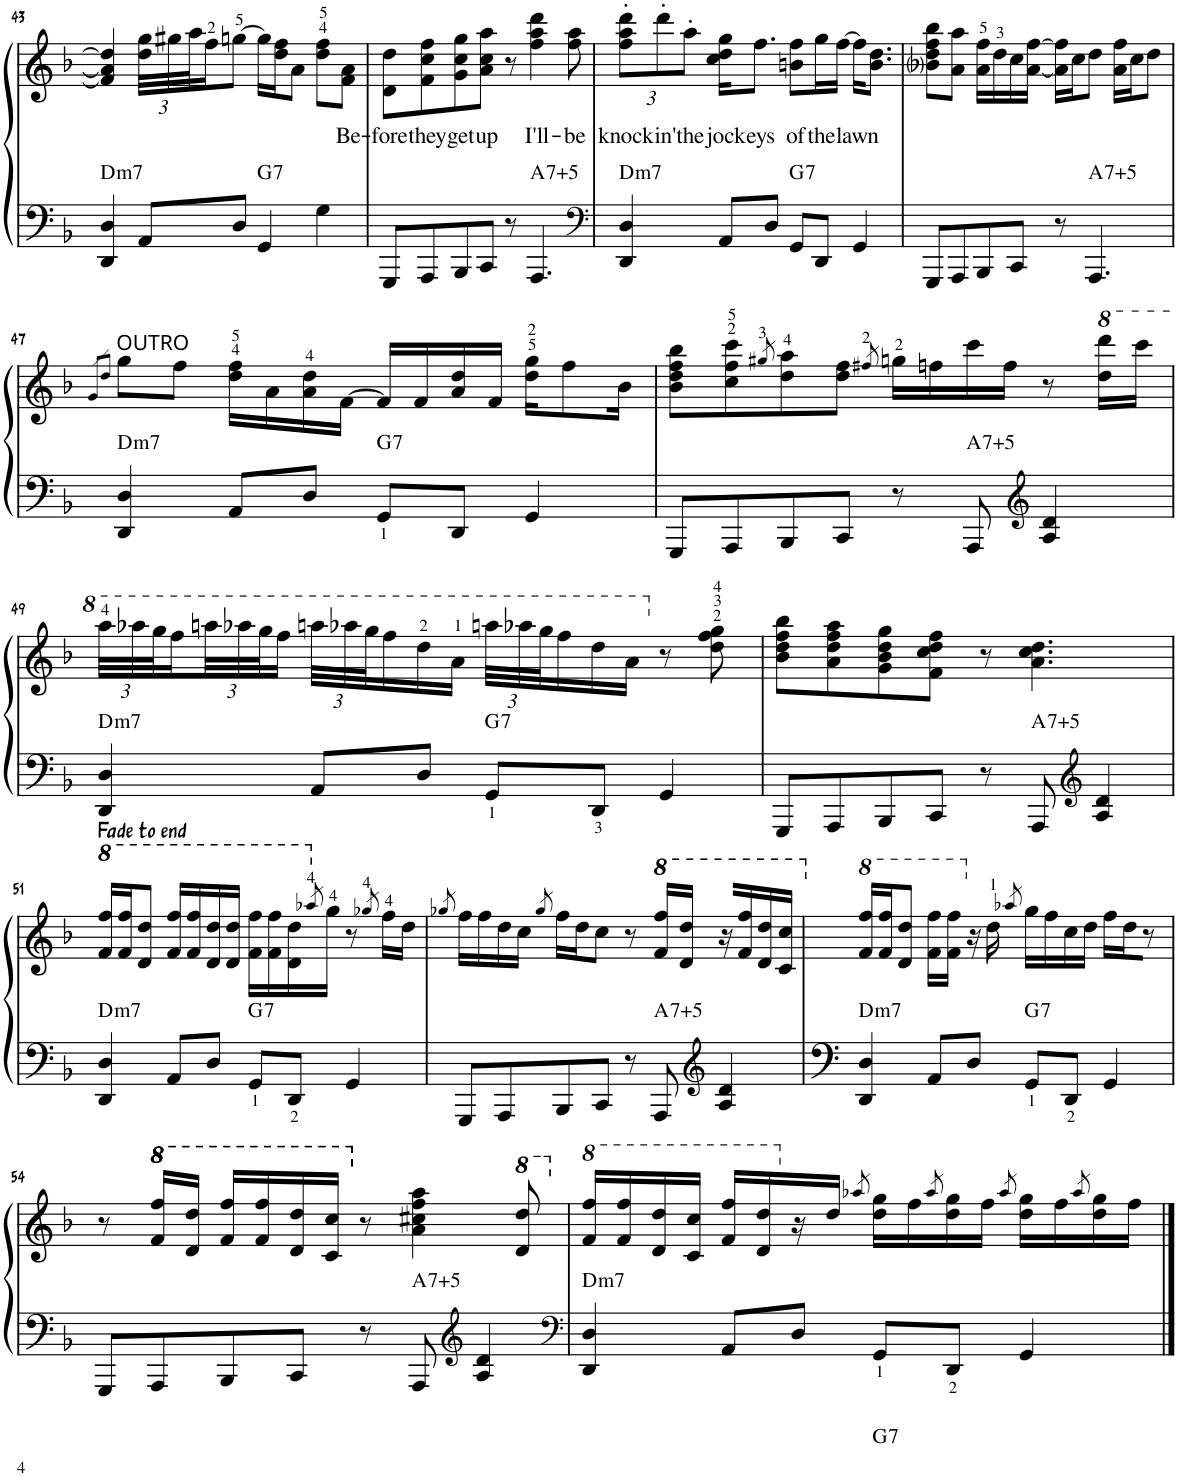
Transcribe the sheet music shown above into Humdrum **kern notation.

**kern	**kern	**text	**harte
*part1	*part1	*part1	*part1
*staff2	*staff1	*staff1	*
*I"Piano	*	*	*
*I'Pno.	*	*	*
!!LO:PB:g=z
*clefF4	*clefG2	*	*
*k[b-]	*k[b-]	*	*
*M4/4	*M4/4	*	*
=43	=43	=43	=43
!	!	!	!LO:H:kt=m7
4DD/ 4D/	4f/] 4a/] 4dd/]	.	D:min7
*	*Xbrackettup	*	*
8AA/L	48dd\ 48gg\LLL	.	.
.	48gg#X\	.	.
.	48aa\J	.	.
.	16ff\J	.	.
8D/J	[8ggn\J	.	.
!	!	!	!LO:H:kt=7
4GG/	16gg\LL]	.	G:7
.	16dd\ 16ff\J	.	.
.	8a\J	.	.
4G\	8dd\ 8ff\L	.	.
!	!	!LO:LY:b	!
.	8f\ 8a\J	Be-	.
=44	=44	=44	=44
!	!	!LO:LY:b	!
8GGG/L	8d\ 8dd\L	-fore	.
!	!	!LO:LY:b	!
8AAA/	8f\ 8cc\ 8ff\	they	.
!	!	!LO:LY:b	!
8BBB-/	8g\ 8cc\ 8gg\	get	.
!	!	!LO:LY:b	!
8CC/J	8a\ 8cc\ 8aa\J	up	.
8r	8r	.	.
!	!	!LO:LY:b	!LO:H:kt=7
4.AAA/	4ff\ 4aa\ 4ddd\	I'll-	A:(3,#5,b7)
!	!	!LO:LY:b	!
.	8ff\ 8aa\	-be	.
=45	=45	=45	=45
*clefF4	*	*	*
!	!	!LO:LY:b	!LO:H:kt=m7
4DD/ 4D/	12ff\' 12aa\' 12ddd\'L	knock-	D:min7
!	!	!LO:LY:b	!
.	12ddd'\	-in'	.
!	!	!LO:LY:b	!
.	12aa'\J	the	.
!	!	!LO:LY:b	!
8AA/L	16cc\ 16dd\ 16gg\KL	jock-	.
!	!	!LO:LY:b	!
.	8.ff\J	-eys	.
8D/J	.	.	.
!	!	!LO:LY:b	!LO:H:kt=7
8GG/L	8bn\ 8ff\L	of	G:7
!	!	!LO:LY:b	!
8DD/J	16gg\L	the	.
!	!	!LO:LY:b	!
.	[16ff\JJ	lawn-	.
4GG/	16ff\KL]	.	.
.	8.b\ 8.dd\J	.	.
=46	=46	=46	=46
8GGG/L	8b-i\ 8dd\ 8ff\ 8bb-\L	.	.
8AAA/	8a\ 8aa\J	.	.
8BBB-/	16a\ 16ff\LL	.	.
.	16dd\	.	.
8CC/J	16cc\	.	.
.	[16a\ [16ff\JJ	.	.
8r	16a\] 16ff\]LL	.	.
.	16cc\J	.	.
!	!	!	!LO:H:kt=7
4.AAA/	8dd\J	.	A:(3,#5,b7)
.	16a\ 16ff\LL	.	.
.	16cc\J	.	.
.	8dd\J	.	.
!!LO:LB:g=z
=47	=47	=47	=47
.	8qg/L	.	.
.	8qdd/J	.	.
!	!LO:TX:a:t=OUTRO	!	!LO:H:kt=m7
4DD/ 4D/	8gg\L	.	D:min7
.	8ff\J	.	.
8AA/L	16dd\ 16ff\LL	.	.
.	16a\	.	.
8D/J	16a\ 16dd\	.	.
.	[16f\JJ	.	.
!	!	!	!LO:H:kt=7
8GG/L	16f/LL]	.	G:7
.	16f/	.	.
8DD/J	16a/ 16dd/	.	.
.	16f/JJ	.	.
4GG/	16dd\ 16gg\KL	.	.
.	8ff\	.	.
.	16b-\Jk	.	.
=48	=48	=48	=48
8GGG/L	8b-\ 8dd\ 8ff\ 8bb-\L	.	.
8AAA/	8cc\ 8ff\ 8ccc\	.	.
.	8qgg#X/	.	.
8BBB-/	8dd\ 8aa\	.	.
8CC/J	8dd\ 8ff\J	.	.
.	8qff#X/	.	.
8r	16ggn\LL	.	.
.	16ffn\	.	.
!	!	!	!LO:H:kt=7
8AAA/	16ccc\	.	A:(3,#5,b7)
.	16ff\JJ	.	.
*clefG2	*	*	*
4A/ 4d/	8r	.	.
.	16ddd\ 16dddd\LL	.	.
.	16cccc\JJ	.	.
!!LO:LB:g=z
=49	=49	=49	=49
!	!	!	!LO:H:kt=m7
4DD/ 4D/	48aaa\LLL	.	D:min7
.	48aaa-X\	.	.
.	48ggg\J	.	.
.	16fff\	.	.
.	48aaan\L	.	.
.	48aaa-X\	.	.
.	48ggg\J	.	.
.	16fff\JJ	.	.
8AA/L	48aaan\LLL	.	.
.	48aaa-X\	.	.
.	48ggg\J	.	.
.	16fff\	.	.
8D/J	16ddd\	.	.
.	16aa\JJ	.	.
!	!	!	!LO:H:kt=7
8GG/L	48aaan\LLL	.	G:7
.	48aaa-X\	.	.
.	48ggg\J	.	.
.	16fff\	.	.
8DD/J	16ddd\	.	.
.	16aa\JJ	.	.
4GG/	8r	.	.
.	8dd\ 8ff\ 8gg\	.	.
=50	=50	=50	=50
8GGG/L	8b-\ 8dd\ 8ff\ 8bb-\L	.	.
8AAA/	8a\ 8dd\ 8ff\ 8aa\	.	.
8BBB-/	8g\ 8b-\ 8dd\ 8gg\	.	.
8CC/J	8f\ 8cc\ 8dd\ 8ff\J	.	.
8r	8r	.	.
!	!	!	!LO:H:kt=7
8AAA/	4.a\ 4.cc\ 4.dd\	.	A:(3,#5,b7)
*clefG2	*	*	*
4A/ 4d/	.	.	.
!!LO:LB:g=z
=51	=51	=51	=51
!	!LO:TX:a:t=Fade to end	!	!LO:H:kt=m7
4DD/ 4D/	16ff/ 16fff/LL	.	D:min7
.	16ff/ 16fff/J	.	.
.	8dd/ 8ddd/J	.	.
8AA/L	16ff/ 16fff/LL	.	.
.	16ff/ 16fff/	.	.
8D/J	16dd/ 16ddd/	.	.
.	16dd/ 16ddd/JJ	.	.
!	!	!	!LO:H:kt=7
8GG/L	16ff\ 16fff\LL	.	G:7
.	16ff\ 16fff\	.	.
8DD/J	16dd\ 16ddd\	.	.
.	8qaa-X/	.	.
.	16gg\JJ	.	.
4GG/	8r	.	.
.	8qgg-X/	.	.
.	16ff\LL	.	.
.	16dd\JJ	.	.
=52	=52	=52	=52
.	8qgg-X/	.	.
8GGG/L	16ff\LL	.	.
.	16ff\	.	.
8AAA/	16dd\	.	.
.	16cc\JJ	.	.
.	8qgg-/	.	.
8BBB-/	16ff\LL	.	.
.	16dd\J	.	.
8CC/J	8cc\J	.	.
8r	8r	.	.
*	*8va	*	*
!	!	!	!LO:H:kt=7
8AAA/	16ff/ 16fff/LL	.	A:(3,#5,b7)
*	*8va	*	*
.	16dd/ 16ddd/JJ	.	.
*clefG2	*	*	*
4A/ 4d/	16r	.	.
.	16ff/ 16fff/	.	.
.	16dd/ 16ddd/	.	.
.	16cc/ 16ccc/JJ	.	.
=53	=53	=53	=53
*	*X8va	*	*
*	*X8va	*	*
*	*8va	*	*
!	!	!	!LO:H:kt=m7
4DD/ 4D/	16ff/ 16fff/LL	.	D:min7
.	16ff/ 16fff/J	.	.
.	8dd/ 8ddd/J	.	.
8AA/L	16ff\ 16fff\LL	.	.
.	16ff\ 16fff\JJ	.	.
*	*X8va	*	*
8D/J	16r	.	.
.	16dd\	.	.
.	8qaa-X/	.	.
!	!	!	!LO:H:kt=7
8GG/L	16gg\LL	.	G:7
.	16ff\	.	.
8DD/J	16cc\	.	.
.	16dd\JJ	.	.
4GG/	16ff\LL	.	.
.	16dd\J	.	.
.	8r	.	.
!!LO:LB:g=z
=54	=54	=54	=54
8GGG/L	8r	.	.
*X8va	*	*	*
*	*8va	*	*
8AAA/	16ff/ 16fff/LL	.	.
*	*8va	*	*
.	16dd/ 16ddd/JJ	.	.
*	*8va	*	*
8BBB-/	16ff/ 16fff/LL	.	.
*	*8va	*	*
.	16ff/ 16fff/	.	.
*	*8va	*	*
8CC/J	16dd/ 16ddd/	.	.
.	16cc/ 16ccc/JJ	.	.
*	*X8va	*	*
*	*X8va	*	*
*	*X8va	*	*
*	*X8va	*	*
*	*X8va	*	*
8r	8r	.	.
!	!	!	!LO:H:kt=7
8AAA/	4a\ 4cc#X\ 4ff\ 4aa\	.	A:(3,#5,b7)
*clefG2	*	*	*
4A/ 4d/	.	.	.
*	*8va	*	*
*	*8va	*	*
.	8dd/ 8ddd/	.	.
=55	=55	=55	=55
*clefF4	*	*	*
*	*X8va	*	*
*	*8va	*	*
!	!	!	!LO:H:kt=m7
4DD/ 4D/	16ff/ 16fff/LL	.	D:min7
.	16ff/ 16fff/	.	.
.	16dd/ 16ddd/	.	.
.	16cc/ 16ccc/JJ	.	.
8AA/L	16ff/ 16fff/LL	.	.
.	16dd/ 16ddd/	.	.
*	*X8va	*	*
8D/J	16r	.	.
.	16dd/JJ	.	.
.	8qaa-X/	.	.
!	!	!	!LO:H:kt=7
8GG/L	16dd\ 16gg\LL	.	G:7
.	16ff\	.	.
.	8qaa-/	.	.
8DD/J	16dd\ 16gg\	.	.
.	16ff\JJ	.	.
.	8qaa-/	.	.
4GG/	16dd\ 16gg\LL	.	.
.	16ff\	.	.
.	8qaa-/	.	.
.	16dd\ 16gg\	.	.
.	16ff\JJ	.	.
==	==	==	==
*-	*-	*-	*-
